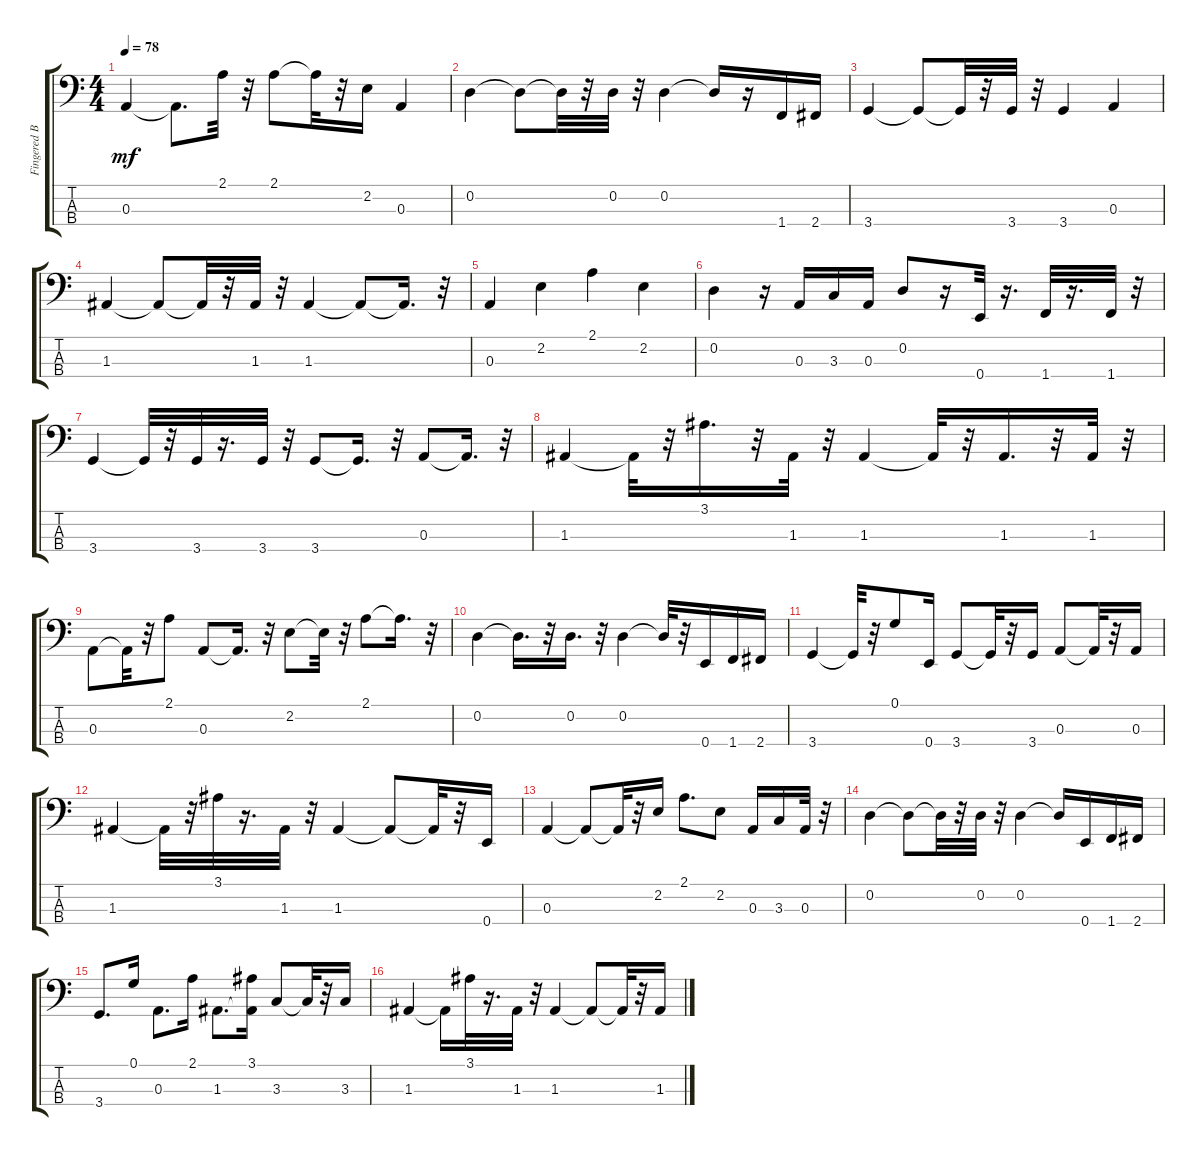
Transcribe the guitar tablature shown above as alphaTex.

\track ("Fingered Bs.        " "Fingered B") {instrument electricbassfinger}
\staff {score tabs}
\tuning (G2 D2 A1 E1) {hide}
\ts (4 4)
\tempo 78
\clef f4
\ks c
0.3.4{dy mf} 0.3{t}.8{d} 2.1.32 r.32 2.1.8 2.1{t}.32 r.32 2.2.16 0.3.4 |
0.2.4 0.2{t}.8 0.2{t}.32 r.32 0.2.32 r.32 0.2.4 0.2{t}.16 r.16 1.4.16 2.4.16 |
3.4.4 3.4{t}.8 3.4{t}.32 r.32 3.4.32 r.32 3.4.4 0.3.4 |
1.3.4 1.3{t}.8 1.3{t}.32 r.32 1.3.32 r.32 1.3.4 1.3{t}.8 1.3{t}.16{d} r.32 |
0.3.4 2.2.4 2.1.4 2.2.4 |
0.2.4 r.16 0.3.16 3.3.16 0.3.16 0.2.8 r.16 0.4.32 r.16{d} 1.4.32 r.16{d} 1.4.32 r.32 |
3.4.4 3.4{t}.32 r.32 3.4.32 r.16{d} 3.4.32 r.32 3.4.8 3.4{t}.16{d} r.32 0.3.8 0.3{t}.16{d} r.32 |
1.3.4 1.3{t}.32 r.32 3.1.16{d} r.32 1.3.32 r.32 1.3.4 1.3{t}.32 r.32 1.3.16{d} r.32 1.3.32 r.32 |
0.3.8 0.3{t}.32 r.32 2.1.8 0.3.8 0.3{t}.16{d} r.32 2.2.8 2.2{t}.32 r.32 2.1.8 2.1{t}.16{d} r.32 |
0.2.4 0.2{t}.16{d} r.32 0.2.16{d} r.32 0.2.4 0.2{t}.32 r.32 0.4.16 1.4.16 2.4.16 |
3.4.4 3.4{t}.32 r.32 0.1.8 0.4.16 3.4.8 3.4{t}.32 r.32 3.4.16 0.3.8 0.3{t}.32 r.32 0.3.16 |
1.3.4 1.3{t}.32 r.32 3.1.32 r.16{d} 1.3.32 r.32 1.3.4 1.3{t}.8 1.3{t}.32 r.32 0.4.16 |
0.3.4 0.3{t}.8 0.3{t}.32 r.32 2.2.16 2.1.8{d} 2.2.8 0.3.16 3.3.16 0.3.32 r.32 |
0.2.4 0.2{t}.8 0.2{t}.32 r.32 0.2.32 r.32 0.2.4 0.2{t}.16 0.4.16 1.4.16 2.4.16 |
3.4.8{d} 0.1.16 0.3.8{d} 2.1.16 1.3.8{d} (3.1 1.3{t}).16 3.3.8 3.3{t}.32 r.32 3.3.16 |
1.3.4 1.3{t}.16 3.1.32 r.16{d} 1.3.32 r.32 1.3.4 1.3{t}.8 1.3{t}.32 r.32 1.3.16
